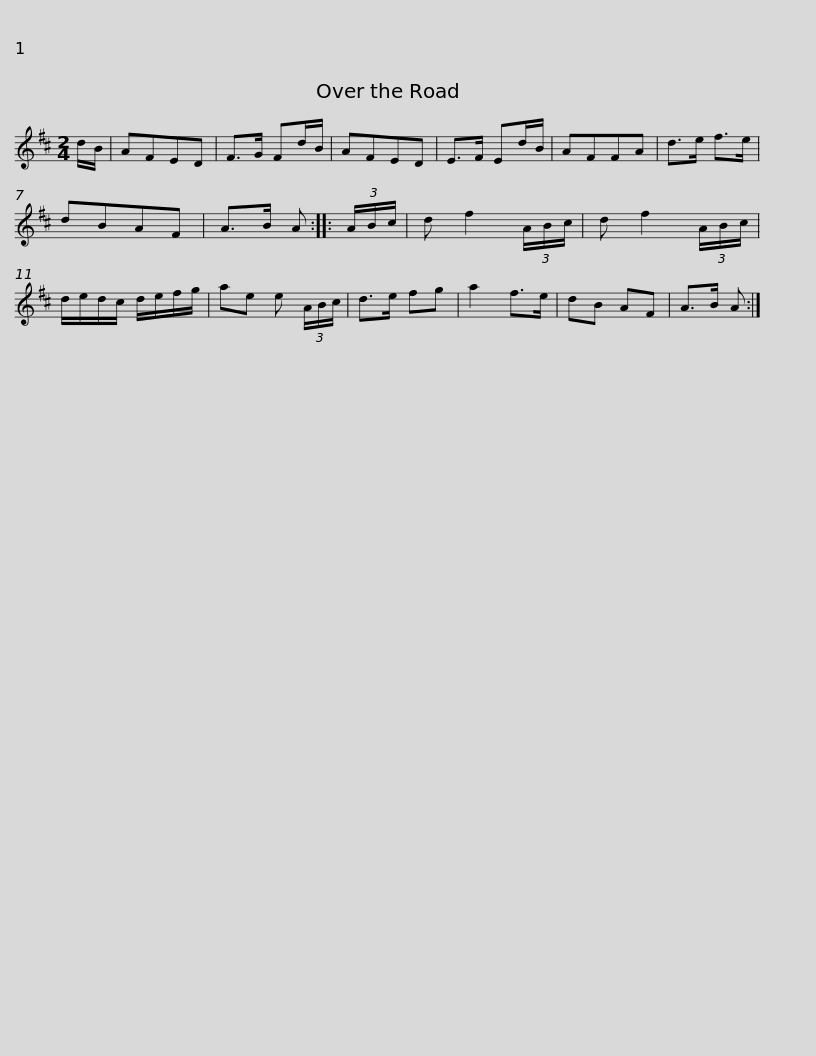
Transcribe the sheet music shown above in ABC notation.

X:1
L:1/8
M:2/4
I:linebreak $
K:D
V:1 treble
V:1
 d/B/ | AFED | F>G Fd/B/ | AFED | E>F Ed/B/ | %5
 AFFA | d>e f>e | dBAF | A>B A :: (3A/B/c/ |$ %10
 d f2 (3A/B/c/ | d f2 (3A/B/c/ | d/e/d/c/ d/e/f/g/ | ae e (3A/B/c/ | d>e fg | %15
 a2 f>e | dB AF | A>B A :| %18
